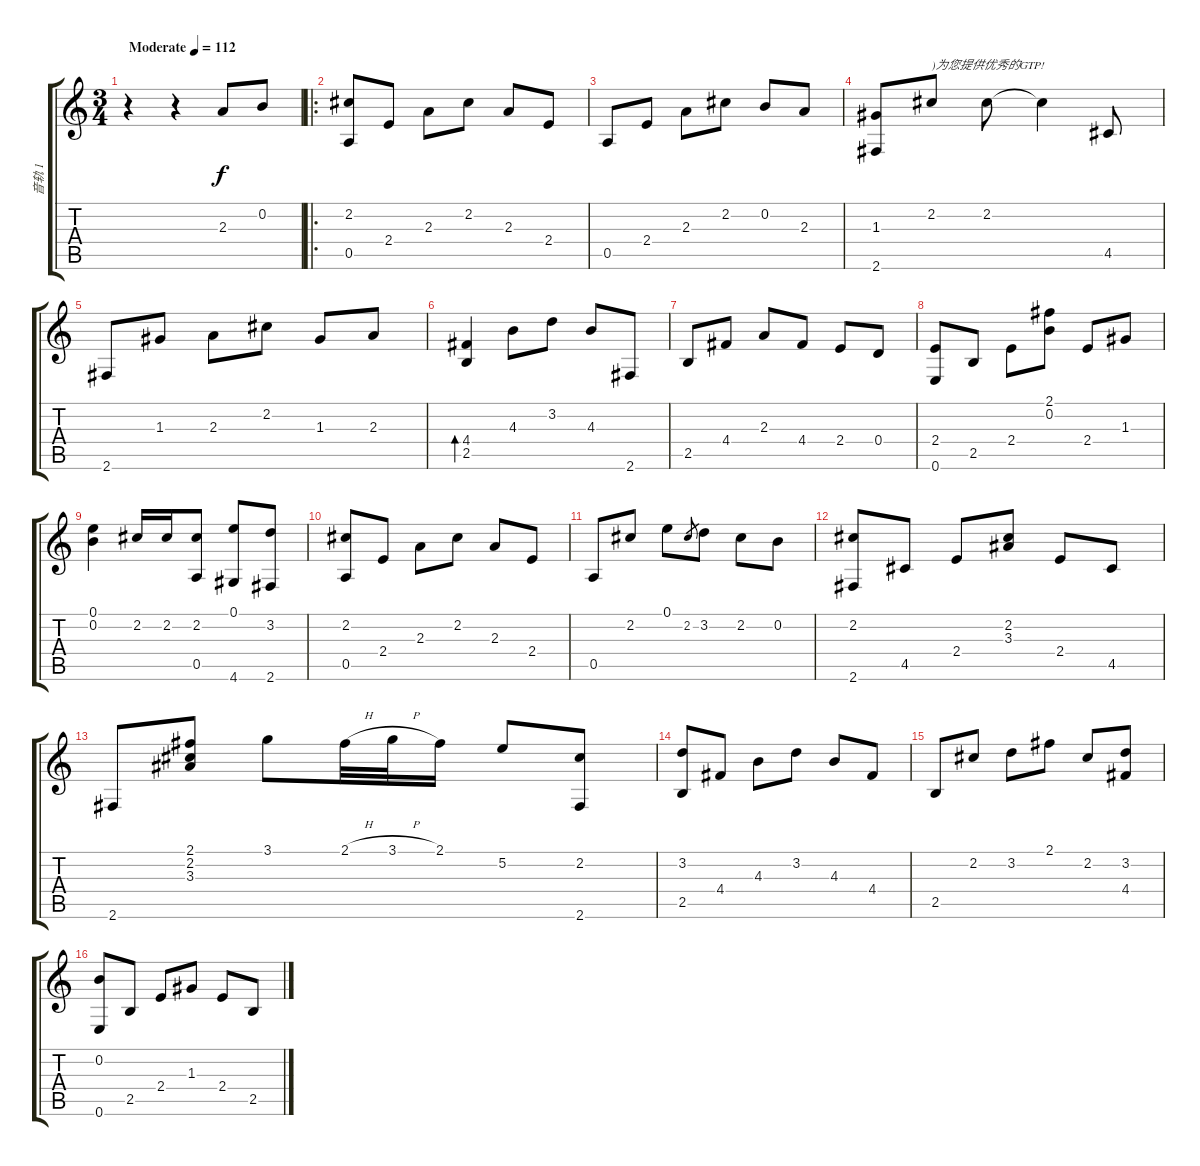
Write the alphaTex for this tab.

\track ("音轨 1" "音轨 1") {instrument acousticguitarsteel}
\staff {score tabs}
\tuning (E4 B3 G3 D3 A2 E2) {hide}
\ts (3 4)
\tempo (112 "Moderate")
\clef g2
\ks c
r.4{dy f instrument acousticguitarsteel} r.4 2.3.8 0.2.8 |
\ro
(2.2 0.5).8{beam Up} 2.4.8{beam Up} 2.3.8 2.2.8 2.3.8 2.4.8 |
0.5.8 2.4.8 2.3.8 2.2.8 0.2.8 2.3.8 |
(1.3 2.6).8 2.2.8{txt ")为您提供优秀的GTP!"} 2.2.8 2.2{t}.4 4.5.8 |
2.6.8 1.3.8 2.3.8 2.2.8 1.3.8 2.3.8 |
(4.4 2.5).4{bd 240} 4.3.8 3.2.8 4.3.8 2.6.8 |
2.5.8 4.4.8 2.3.8 4.4.8 2.4.8 0.4.8 |
(2.4 0.6).8 2.5.8 2.4.8 (2.1 0.2).8 2.4.8 1.3.8 |
(0.1 0.2).4 2.2.16 2.2.16 (2.2 0.5).8 (0.1 4.6).8 (3.2 2.6).8 |
(2.2 0.5).8 2.4.8 2.3.8 2.2.8 2.3.8 2.4.8 |
0.5.8 2.2.8 0.1.8 2.2.8{gr} 3.2.8 2.2.8 0.2.8 |
(2.2 2.6).8 4.5.8 2.4.8 (2.2 3.3).8 2.4.8 4.5.8 |
2.6.8 (2.1 2.2 3.3).8 3.1.8 2.1{h}.32 3.1{h}.32 2.1.16 5.2.8 (2.2 2.6).8 |
(3.2 2.5).8 4.4.8 4.3.8 3.2.8 4.3.8 4.4.8 |
2.5.8 2.2.8 3.2.8 2.1.8 2.2.8 (3.2 4.4).8 |
(0.2 0.6).8 2.5.8 2.4.8 1.3.8 2.4.8 2.5.8
